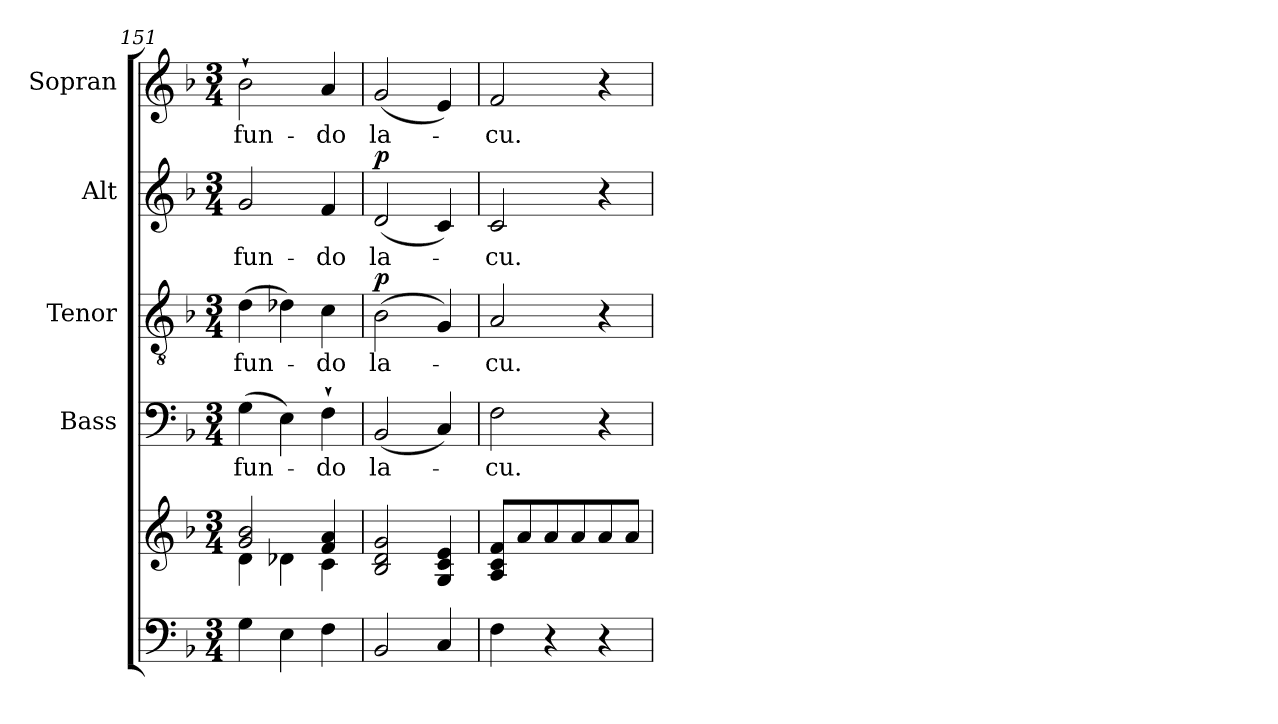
**kern	**kern	**kern	**text	**kern	**text	**dynam	**kern	**text	**dynam	**kern	**text
*part5	*part5	*part4	*part4	*part3	*part3	*part3	*part2	*part2	*part2	*part1	*part1
*staff6	*staff5	*staff4	*staff4	*staff3	*staff3	*staff3	*staff2	*staff2	*staff2	*staff1	*staff1
*	*	*I"Bass	*	*I"Tenor	*	*	*I"Alt	*	*	*I"Sopran	*
*	*	*I'B.	*	*I'T.	*	*	*I'A.	*	*	*I'S.	*
*clefF4	*clefG2	*clefF4	*	*clefGv2	*	*	*clefG2	*	*	*clefG2	*
*k[b-]	*k[b-]	*k[b-]	*	*k[b-]	*	*	*k[b-]	*	*	*k[b-]	*
*F:	*F:	*F:	*	*F:	*	*	*F:	*	*	*F:	*
*M3/4	*M3/4	*M3/4	*	*M3/4	*	*	*M3/4	*	*	*M3/4	*
=151	=151	=151	=151	=151	=151	=151	=151	=151	=151	=151	=151
*	*^	*	*	*	*	*	*	*	*	*	*
!	!	!	!	!LO:LY:b	!	!LO:LY:b	!	!	!LO:LY:b	!	!	!LO:LY:b
4G\	2g/ 2b-/	4d\	(>4G\	-fun-	(>4d\	-fun-	.	2g/	-fun-	.	2b-`>\	-fun-
4E\	.	4d-X\	4E\)	.	4d-X\)	.	.	.	.	.	.	.
!	!	!	!	!LO:LY:b	!	!LO:LY:b	!	!	!LO:LY:b	!	!	!LO:LY:b
4F\	4f/ 4a/	4c\	4F`>\	-do	4c\	-do	.	4f/	-do	.	4a/	-do
=152	=152	=152	=152	=152	=152	=152	=152	=152	=152	=152	=152	=152
!	!	!	!	!LO:LY:b	!	!LO:LY:b	!LO:DY:a	!	!LO:LY:b	!LO:DY:a	!	!LO:LY:b
*	*v	*v	*	*	*	*	*	*	*	*	*	*
2BB-/	2B-/ 2d/ 2g/	(<2BB-/	la-	(>2B-\	la-	p	(<2d/	la-	p	(<2g/	la-
4C/	4G/ 4c/ 4e/	4C/)	.	4G/)	.	.	4c/)	.	.	4e/)	.
!!LO:PB:g=z
=153	=153	=153	=153	=153	=153	=153	=153	=153	=153	=153	=153
!	!	!	!LO:LY:b	!	!LO:LY:b	!	!	!LO:LY:b	!	!	!LO:LY:b
4F\	8A/ 8c/ 8f/L	2F\	-cu.	2A/	-cu.	.	2c/	-cu.	.	2f/	-cu.
.	8a/	.	.	.	.	.	.	.	.	.	.
4r	8a/	.	.	.	.	.	.	.	.	.	.
.	8a/	.	.	.	.	.	.	.	.	.	.
4r	8a/	4r	.	4r	.	.	4r	.	.	4r	.
.	8a/J	.	.	.	.	.	.	.	.	.	.
=	=	=	=	=	=	=	=	=	=	=	=
*-	*-	*-	*-	*-	*-	*-	*-	*-	*-	*-	*-
